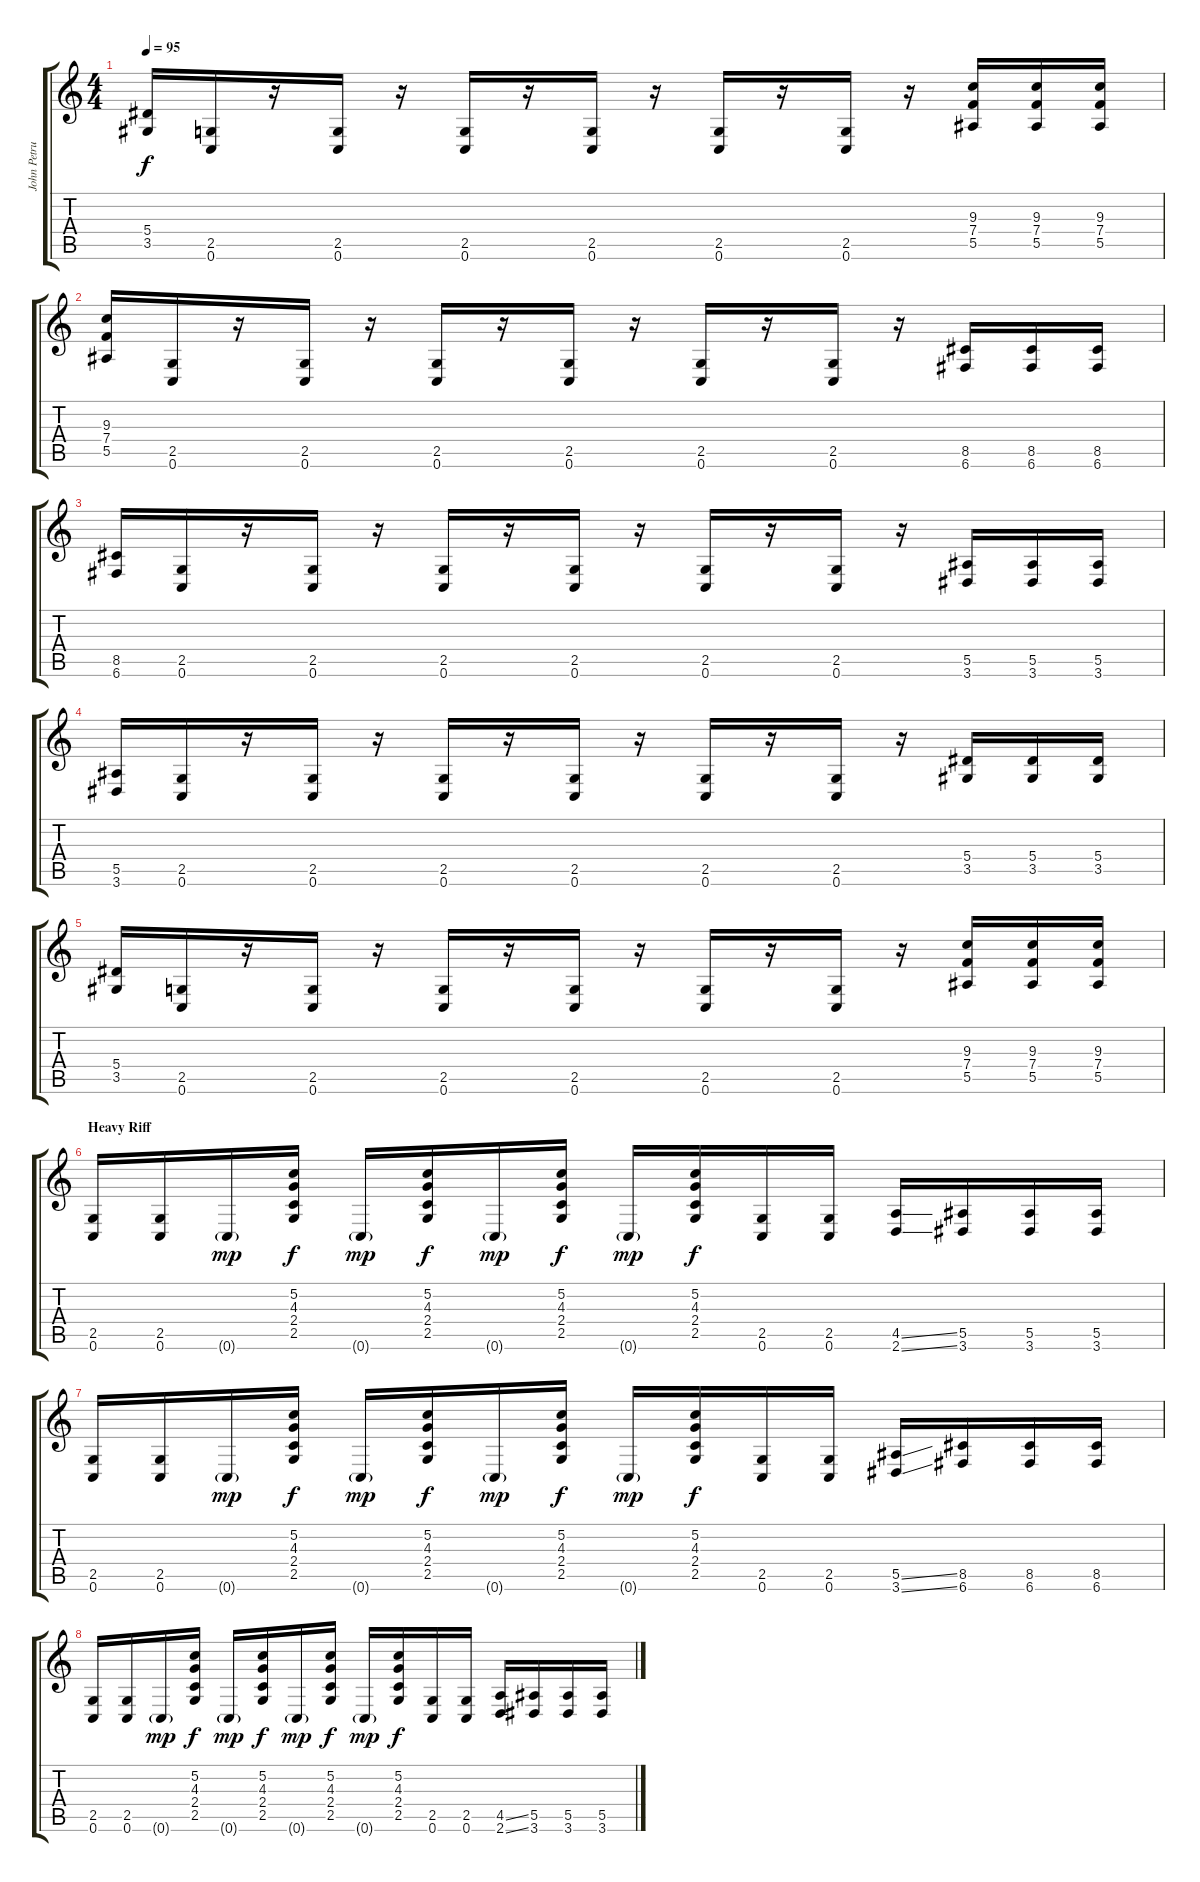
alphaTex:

\track ("John Petrucci" "John Petru") {instrument distortionguitar}
\staff {score tabs}
\tuning (C4 G3 Eb3 Bb2 F2 C2) {hide}
\ts (4 4)
\tempo 95
\clef g2
\ks c
(5.4 3.5).16{dy f} (2.5 0.6).16 r.16 (2.5 0.6).16 r.16 (2.5 0.6).16 r.16 (2.5 0.6).16 r.16 (2.5 0.6).16 r.16 (2.5 0.6).16 r.16 (9.3 7.4 5.5).16 (9.3 7.4 5.5).16 (9.3 7.4 5.5).16 |
(9.3 7.4 5.5).16 (2.5 0.6).16 r.16 (2.5 0.6).16 r.16 (2.5 0.6).16 r.16 (2.5 0.6).16 r.16 (2.5 0.6).16 r.16 (2.5 0.6).16 r.16 (8.5 6.6).16 (8.5 6.6).16 (8.5 6.6).16 |
(8.5 6.6).16 (2.5 0.6).16 r.16 (2.5 0.6).16 r.16 (2.5 0.6).16 r.16 (2.5 0.6).16 r.16 (2.5 0.6).16 r.16 (2.5 0.6).16 r.16 (5.5 3.6).16 (5.5 3.6).16 (5.5 3.6).16 |
(5.5 3.6).16 (2.5 0.6).16 r.16 (2.5 0.6).16 r.16 (2.5 0.6).16 r.16 (2.5 0.6).16 r.16 (2.5 0.6).16 r.16 (2.5 0.6).16 r.16 (5.4 3.5).16 (5.4 3.5).16 (5.4 3.5).16 |
(5.4 3.5).16 (2.5 0.6).16 r.16 (2.5 0.6).16 r.16 (2.5 0.6).16 r.16 (2.5 0.6).16 r.16 (2.5 0.6).16 r.16 (2.5 0.6).16 r.16 (9.3 7.4 5.5).16 (9.3 7.4 5.5).16 (9.3 7.4 5.5).16 |
\section ("" "Heavy Riff")
(2.5 0.6).16 (2.5 0.6).16 0.6{g}.16{dy mp} (5.2 4.3 2.4 2.5).16{dy f} 0.6{g}.16{dy mp} (5.2 4.3 2.4 2.5).16{dy f} 0.6{g}.16{dy mp} (5.2 4.3 2.4 2.5).16{dy f} 0.6{g}.16{dy mp} (5.2 4.3 2.4 2.5).16{dy f} (2.5 0.6).16 (2.5 0.6).16 (4.5{ss} 2.6{ss}).16 (5.5 3.6).16 (5.5 3.6).16 (5.5 3.6).16 |
(2.5 0.6).16 (2.5 0.6).16 0.6{g}.16{dy mp} (5.2 4.3 2.4 2.5).16{dy f} 0.6{g}.16{dy mp} (5.2 4.3 2.4 2.5).16{dy f} 0.6{g}.16{dy mp} (5.2 4.3 2.4 2.5).16{dy f} 0.6{g}.16{dy mp} (5.2 4.3 2.4 2.5).16{dy f} (2.5 0.6).16 (2.5 0.6).16 (5.5{ss} 3.6{ss}).16 (8.5 6.6).16 (8.5 6.6).16 (8.5 6.6).16 |
(2.5 0.6).16 (2.5 0.6).16 0.6{g}.16{dy mp} (5.2 4.3 2.4 2.5).16{dy f} 0.6{g}.16{dy mp} (5.2 4.3 2.4 2.5).16{dy f} 0.6{g}.16{dy mp} (5.2 4.3 2.4 2.5).16{dy f} 0.6{g}.16{dy mp} (5.2 4.3 2.4 2.5).16{dy f} (2.5 0.6).16 (2.5 0.6).16 (4.5{ss} 2.6{ss}).16 (5.5 3.6).16 (5.5 3.6).16 (5.5 3.6).16
